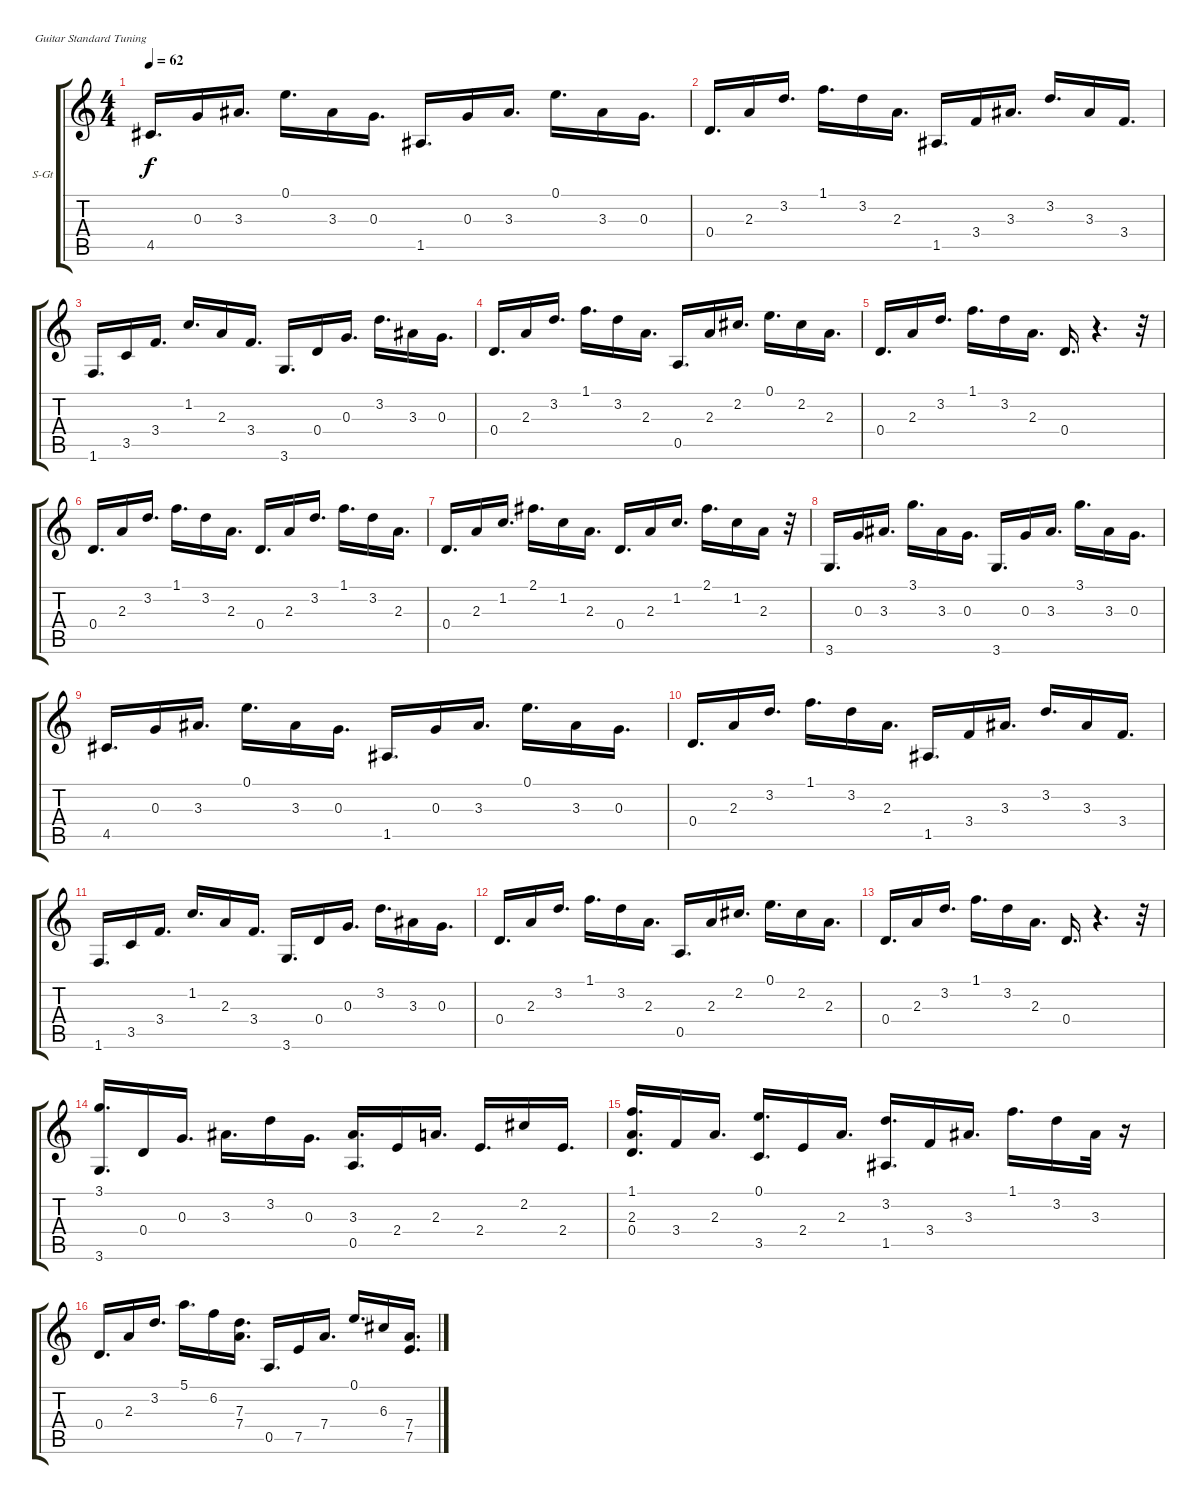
\bracketExtendMode groupsimilarinstruments
\firstSystemTrackNameOrientation horizontal
\otherSystemsTrackNameOrientation horizontal
\track ("Соло/Ритм гитара" "S-Gt") {instrument acousticguitarsteel}
\staff {score tabs}
\tuning (E4 B3 G3 D3 A2 E2)
\ts (4 4)
\tempo 62
\clef g2
\ks c
4.5.16{d dy f} 0.3.16 3.3.16{d} 0.1.16{d} 3.3.16 0.3.16{d} 1.5.16{d} 0.3.16 3.3.16{d} 0.1.16{d} 3.3.16 0.3.16{d} |
0.4.16{d} 2.3.16 3.2.16{d} 1.1.16{d} 3.2.16 2.3.16{d} 1.5.16{d} 3.4.16 3.3.16{d} 3.2.16{d} 3.3.16 3.4.16{d} |
1.6.16{d} 3.5.16 3.4.16{d} 1.2.16{d} 2.3.16 3.4.16{d} 3.6.16{d} 0.4.16 0.3.16{d} 3.2.16{d} 3.3.16 0.3.16{d} |
0.4.16{d} 2.3.16 3.2.16{d} 1.1.16{d} 3.2.16 2.3.16{d} 0.5.16{d} 2.3.16 2.2.16{d} 0.1.16{d} 2.2.16 2.3.16{d} |
0.4.16{d} 2.3.16 3.2.16{d} 1.1.16{d} 3.2.16 2.3.16{d} 0.4.16{d} r.4{d} r.32 |
0.4.16{d} 2.3.16 3.2.16{d} 1.1.16{d} 3.2.16 2.3.16{d} 0.4.16{d} 2.3.16 3.2.16{d} 1.1.16{d} 3.2.16 2.3.16{d} |
0.4.16{d} 2.3.16 1.2.16{d} 2.1.16{d} 1.2.16 2.3.16{d} 0.4.16{d} 2.3.16 1.2.16{d} 2.1.16{d} 1.2.16 2.3.16 r.32 |
3.6.16{d} 0.3.16 3.3.16{d} 3.1.16{d} 3.3.16 0.3.16{d} 3.6.16{d} 0.3.16 3.3.16{d} 3.1.16{d} 3.3.16 0.3.16{d} |
4.5.16{d} 0.3.16 3.3.16{d} 0.1.16{d} 3.3.16 0.3.16{d} 1.5.16{d} 0.3.16 3.3.16{d} 0.1.16{d} 3.3.16 0.3.16{d} |
0.4.16{d} 2.3.16 3.2.16{d} 1.1.16{d} 3.2.16 2.3.16{d} 1.5.16{d} 3.4.16 3.3.16{d} 3.2.16{d} 3.3.16 3.4.16{d} |
1.6.16{d} 3.5.16 3.4.16{d} 1.2.16{d} 2.3.16 3.4.16{d} 3.6.16{d} 0.4.16 0.3.16{d} 3.2.16{d} 3.3.16 0.3.16{d} |
0.4.16{d} 2.3.16 3.2.16{d} 1.1.16{d} 3.2.16 2.3.16{d} 0.5.16{d} 2.3.16 2.2.16{d} 0.1.16{d} 2.2.16 2.3.16{d} |
0.4.16{d} 2.3.16 3.2.16{d} 1.1.16{d} 3.2.16 2.3.16{d} 0.4.16{d} r.4{d} r.32 |
(3.1 3.6).16{d} 0.4.16 0.3.16{d} 3.3.16{d} 3.2.16 0.3.16{d} (3.3 0.5).16{d} 2.4.16 2.3.16{d} 2.4.16{d} 2.2.16 2.4.16{d} |
(1.1 2.3 0.4).16{d} 3.4.16 2.3.16{d} (0.1 3.5).16{d} 2.4.16 2.3.16{d} (3.2 1.5).16{d} 3.4.16 3.3.16{d} 1.1.16{d} 3.2.16 3.3.32 r.16 |
0.4.16{d} 2.3.16 3.2.16{d} 5.1.16{d} 6.2.16 (7.3 7.4).16{d} 0.5.16{d} 7.5.16 7.4.16{d} 0.1.16{d} 6.3.16 (7.4 7.5).16{d}
